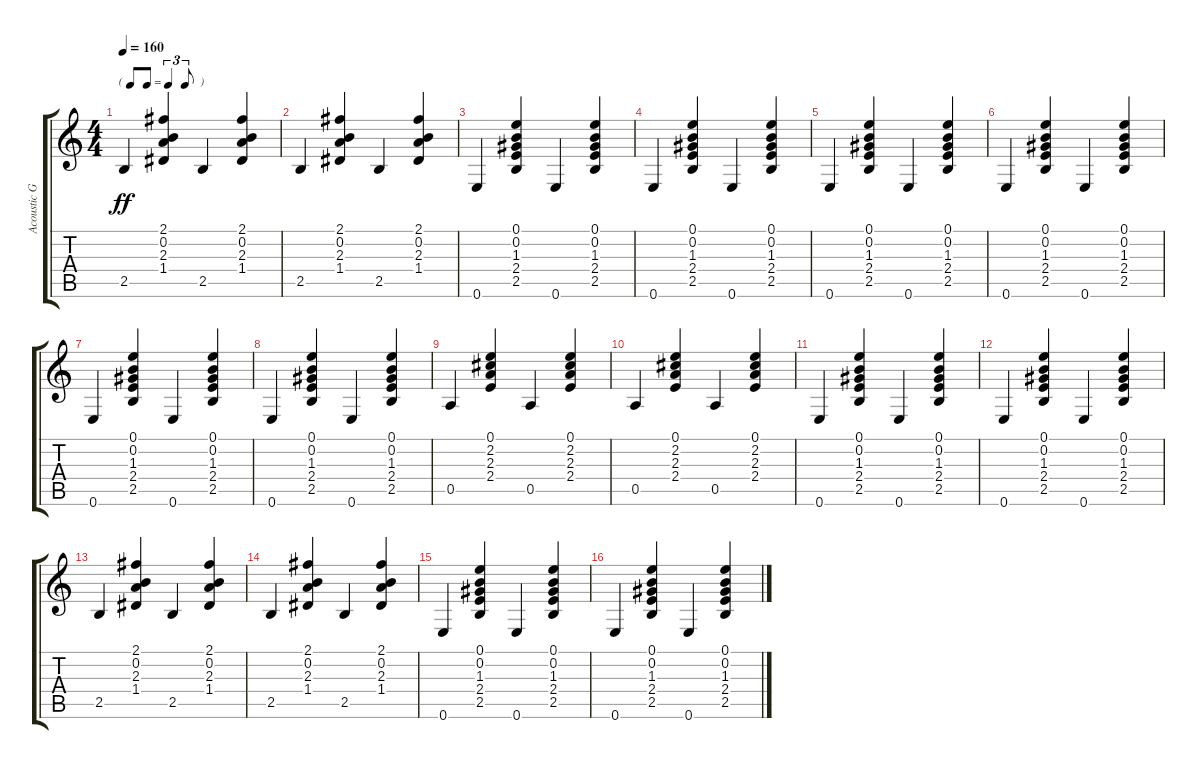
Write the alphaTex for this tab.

\track ("Acoustic Guitar" "Acoustic G") {instrument acousticguitarsteel}
\staff {score tabs}
\tuning (E4 B3 G3 D3 A2 E2) {hide}
\ts (4 4)
\tf triplet8th
\tempo 160
\clef g2
\ks c
2.5.4{dy ff} (2.1 0.2 2.3 1.4).4 2.5.4 (2.1 0.2 2.3 1.4).4 |
2.5.4 (2.1 0.2 2.3 1.4).4 2.5.4 (2.1 0.2 2.3 1.4).4 |
0.6.4 (0.1 0.2 1.3 2.4 2.5).4 0.6.4 (0.1 0.2 1.3 2.4 2.5).4 |
0.6.4 (0.1 0.2 1.3 2.4 2.5).4 0.6.4 (0.1 0.2 1.3 2.4 2.5).4 |
0.6.4 (0.1 0.2 1.3 2.4 2.5).4 0.6.4 (0.1 0.2 1.3 2.4 2.5).4 |
0.6.4 (0.1 0.2 1.3 2.4 2.5).4 0.6.4 (0.1 0.2 1.3 2.4 2.5).4 |
0.6.4 (0.1 0.2 1.3 2.4 2.5).4 0.6.4 (0.1 0.2 1.3 2.4 2.5).4 |
0.6.4 (0.1 0.2 1.3 2.4 2.5).4 0.6.4 (0.1 0.2 1.3 2.4 2.5).4 |
0.5.4 (0.1 2.2 2.3 2.4).4 0.5.4 (0.1 2.2 2.3 2.4).4 |
0.5.4 (0.1 2.2 2.3 2.4).4 0.5.4 (0.1 2.2 2.3 2.4).4 |
0.6.4 (0.1 0.2 1.3 2.4 2.5).4 0.6.4 (0.1 0.2 1.3 2.4 2.5).4 |
0.6.4 (0.1 0.2 1.3 2.4 2.5).4 0.6.4 (0.1 0.2 1.3 2.4 2.5).4 |
2.5.4 (2.1 0.2 2.3 1.4).4 2.5.4 (2.1 0.2 2.3 1.4).4 |
2.5.4 (2.1 0.2 2.3 1.4).4 2.5.4 (2.1 0.2 2.3 1.4).4 |
0.6.4 (0.1 0.2 1.3 2.4 2.5).4 0.6.4 (0.1 0.2 1.3 2.4 2.5).4 |
0.6.4 (0.1 0.2 1.3 2.4 2.5).4 0.6.4 (0.1 0.2 1.3 2.4 2.5).4
